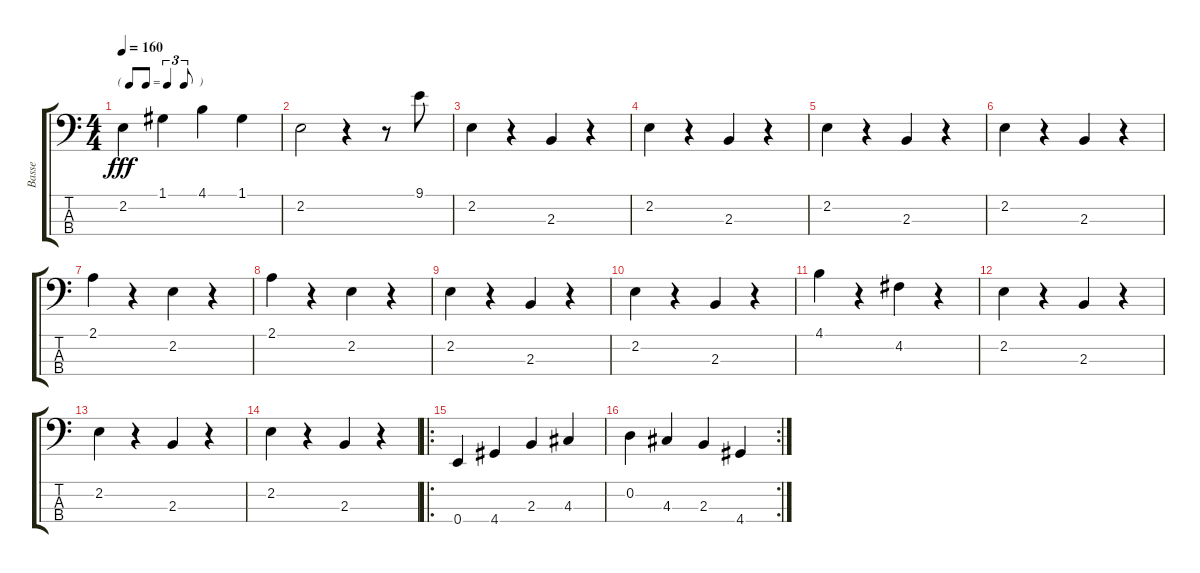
\track ("Basse" "Basse") {mute instrument electricbassfinger}
\staff {score tabs}
\tuning (G2 D2 A1 E1) {hide}
\ts (4 4)
\tf triplet8th
\tempo 160
\clef f4
\ks c
2.2.4{dy fff} 1.1.4 4.1.4 1.1.4 |
2.2.2 r.4 r.8 9.1.8 |
2.2.4 r.4 2.3.4 r.4 |
2.2.4 r.4 2.3.4 r.4 |
2.2.4 r.4 2.3.4 r.4 |
2.2.4 r.4 2.3.4 r.4 |
2.1.4 r.4 2.2.4 r.4 |
2.1.4 r.4 2.2.4 r.4 |
2.2.4 r.4 2.3.4 r.4 |
2.2.4 r.4 2.3.4 r.4 |
4.1.4 r.4 4.2.4 r.4 |
2.2.4 r.4 2.3.4 r.4 |
2.2.4 r.4 2.3.4 r.4 |
2.2.4 r.4 2.3.4 r.4 |
\ro
0.4.4 4.4.4 2.3.4 4.3.4 |
\rc 2
0.2.4 4.3.4 2.3.4 4.4.4
